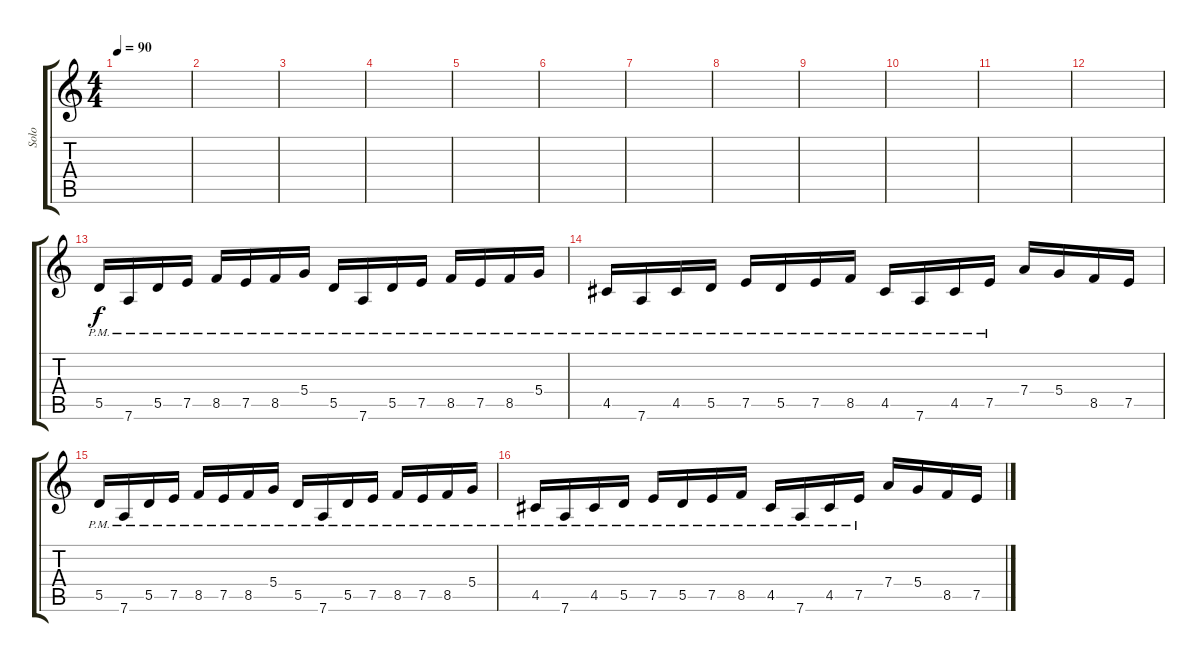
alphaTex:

\track ("Solo" "Solo") {instrument distortionguitar}
\staff {score tabs}
\tuning (E4 B3 G3 D3 A2 D2) {hide}
\ts (4 4)
\tempo 90
\clef g2
\ks c
|
|
|
|
|
|
|
|
|
|
|
|
5.5{pm}.16 7.6{pm}.16 5.5{pm}.16 7.5{pm}.16 8.5{pm}.16 7.5{pm}.16 8.5{pm}.16 5.4{pm}.16 5.5{pm}.16 7.6{pm}.16 5.5{pm}.16 7.5{pm}.16 8.5{pm}.16 7.5{pm}.16 8.5{pm}.16 5.4{pm}.16 |
4.5{pm}.16 7.6{pm}.16 4.5{pm}.16 5.5{pm}.16 7.5{pm}.16 5.5{pm}.16 7.5{pm}.16 8.5{pm}.16 4.5{pm}.16 7.6{pm}.16 4.5{pm}.16 7.5{pm}.16 7.4.16 5.4.16 8.5.16 7.5.16 |
5.5{pm}.16 7.6{pm}.16 5.5{pm}.16 7.5{pm}.16 8.5{pm}.16 7.5{pm}.16 8.5{pm}.16 5.4{pm}.16 5.5{pm}.16 7.6{pm}.16 5.5{pm}.16 7.5{pm}.16 8.5{pm}.16 7.5{pm}.16 8.5{pm}.16 5.4{pm}.16 |
4.5{pm}.16 7.6{pm}.16 4.5{pm}.16 5.5{pm}.16 7.5{pm}.16 5.5{pm}.16 7.5{pm}.16 8.5{pm}.16 4.5{pm}.16 7.6{pm}.16 4.5{pm}.16 7.5{pm}.16 7.4.16 5.4.16 8.5.16 7.5.16
